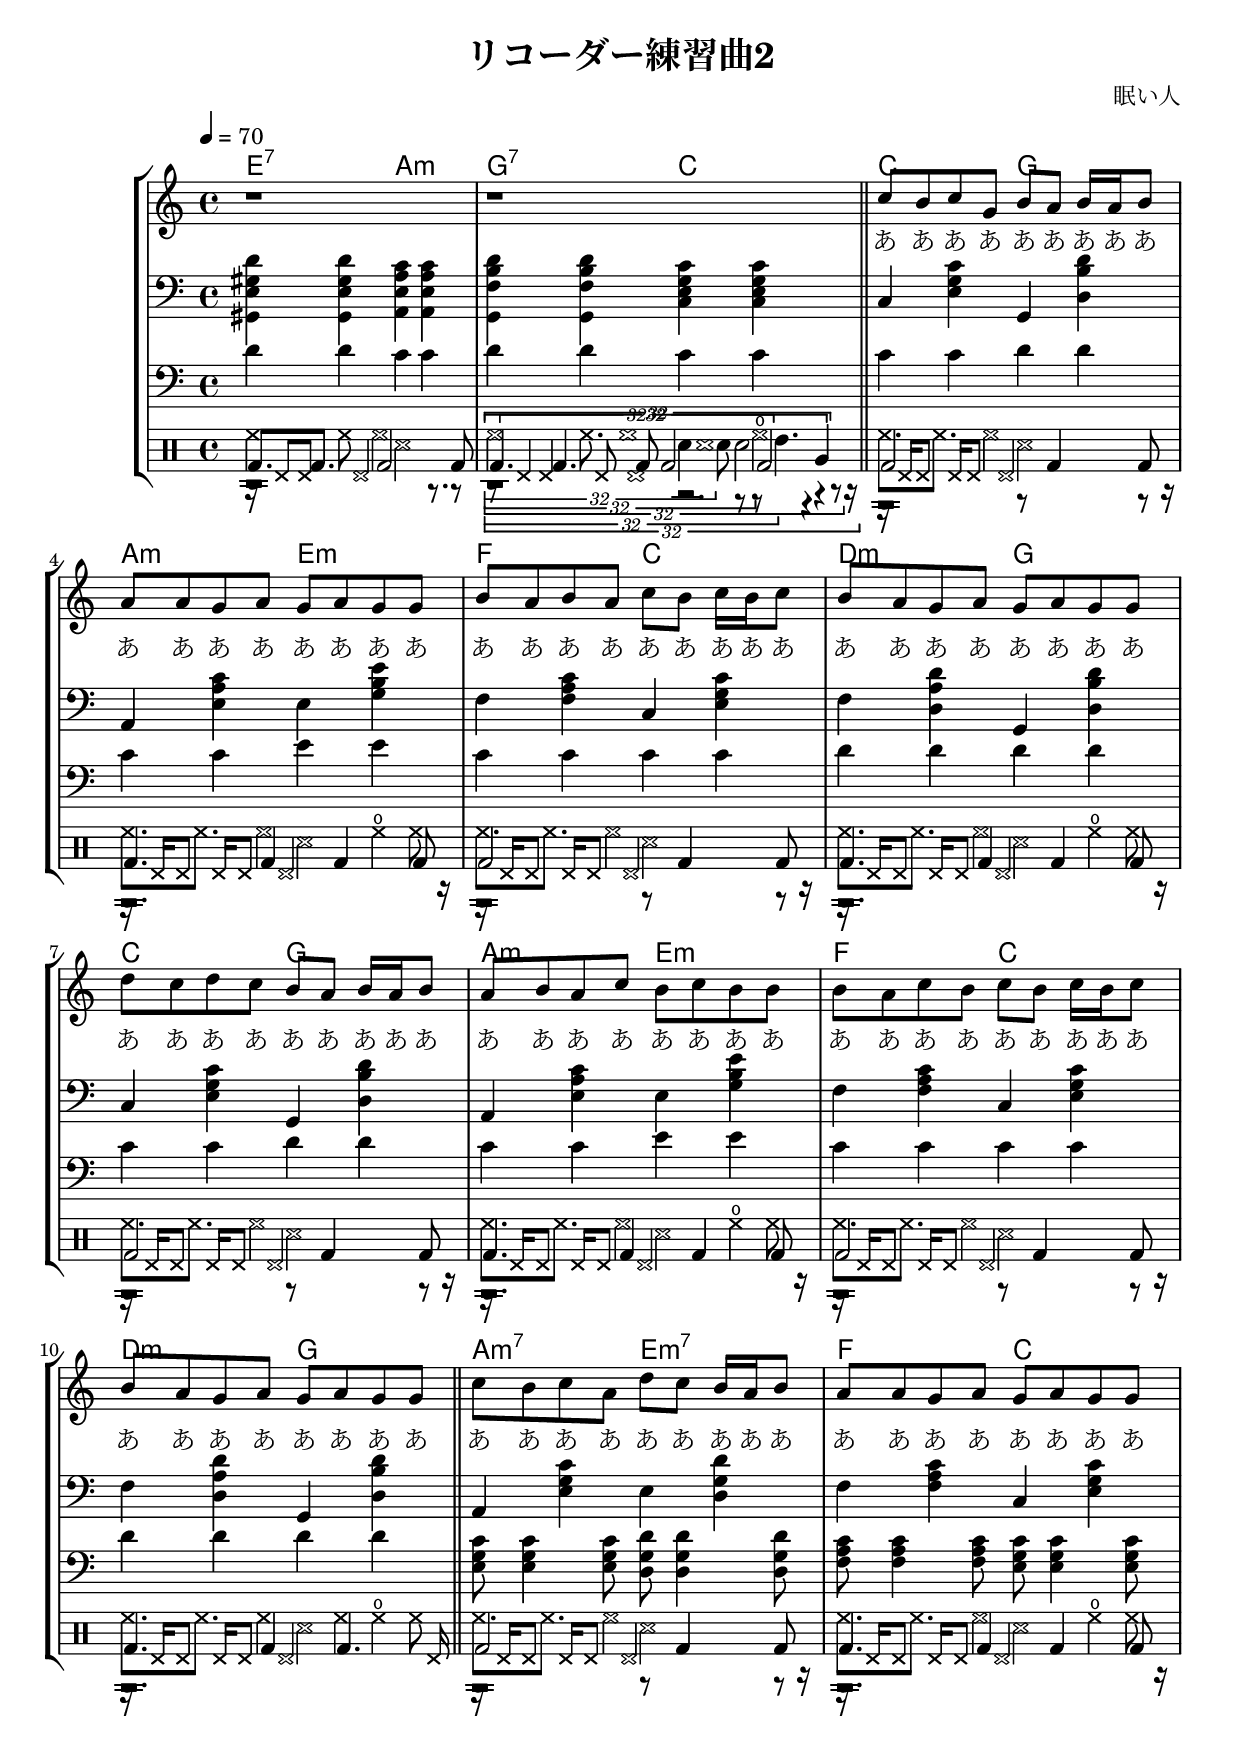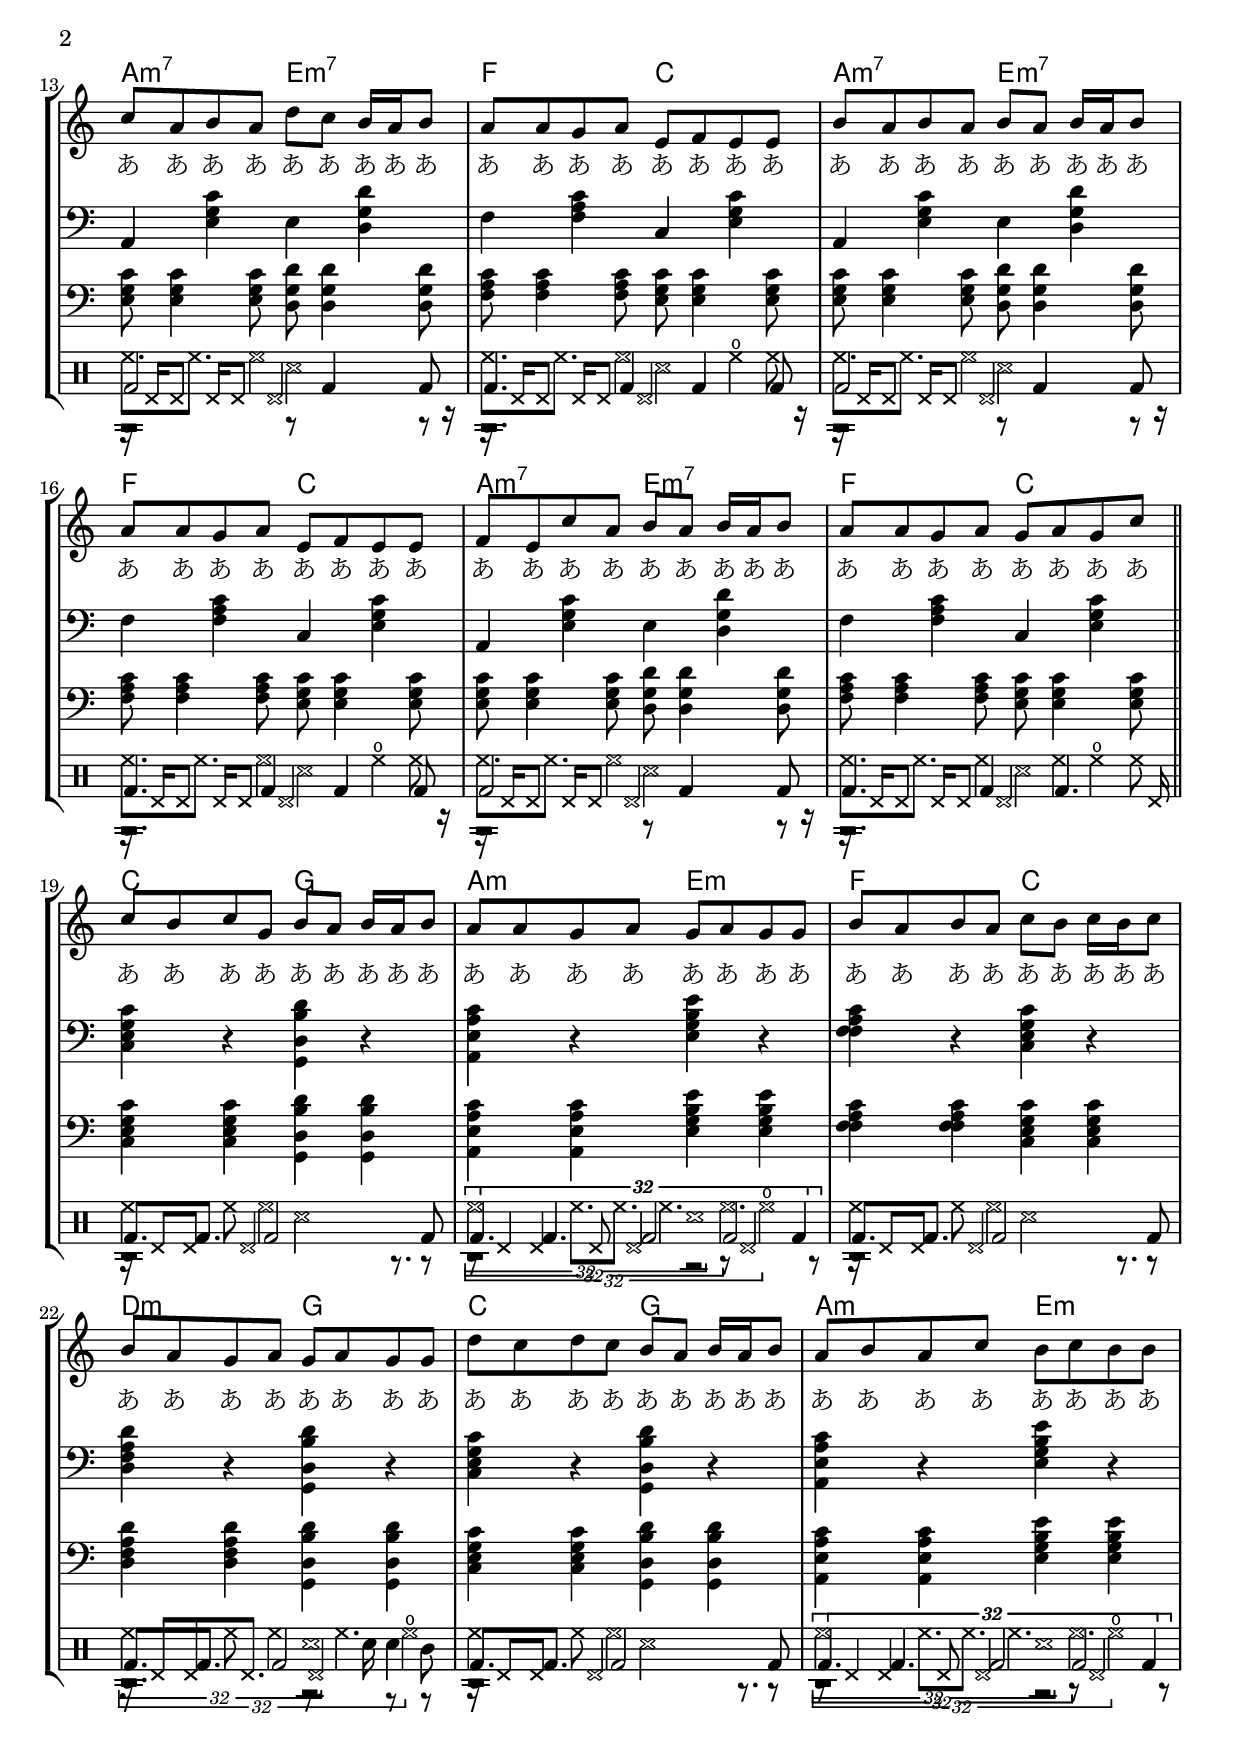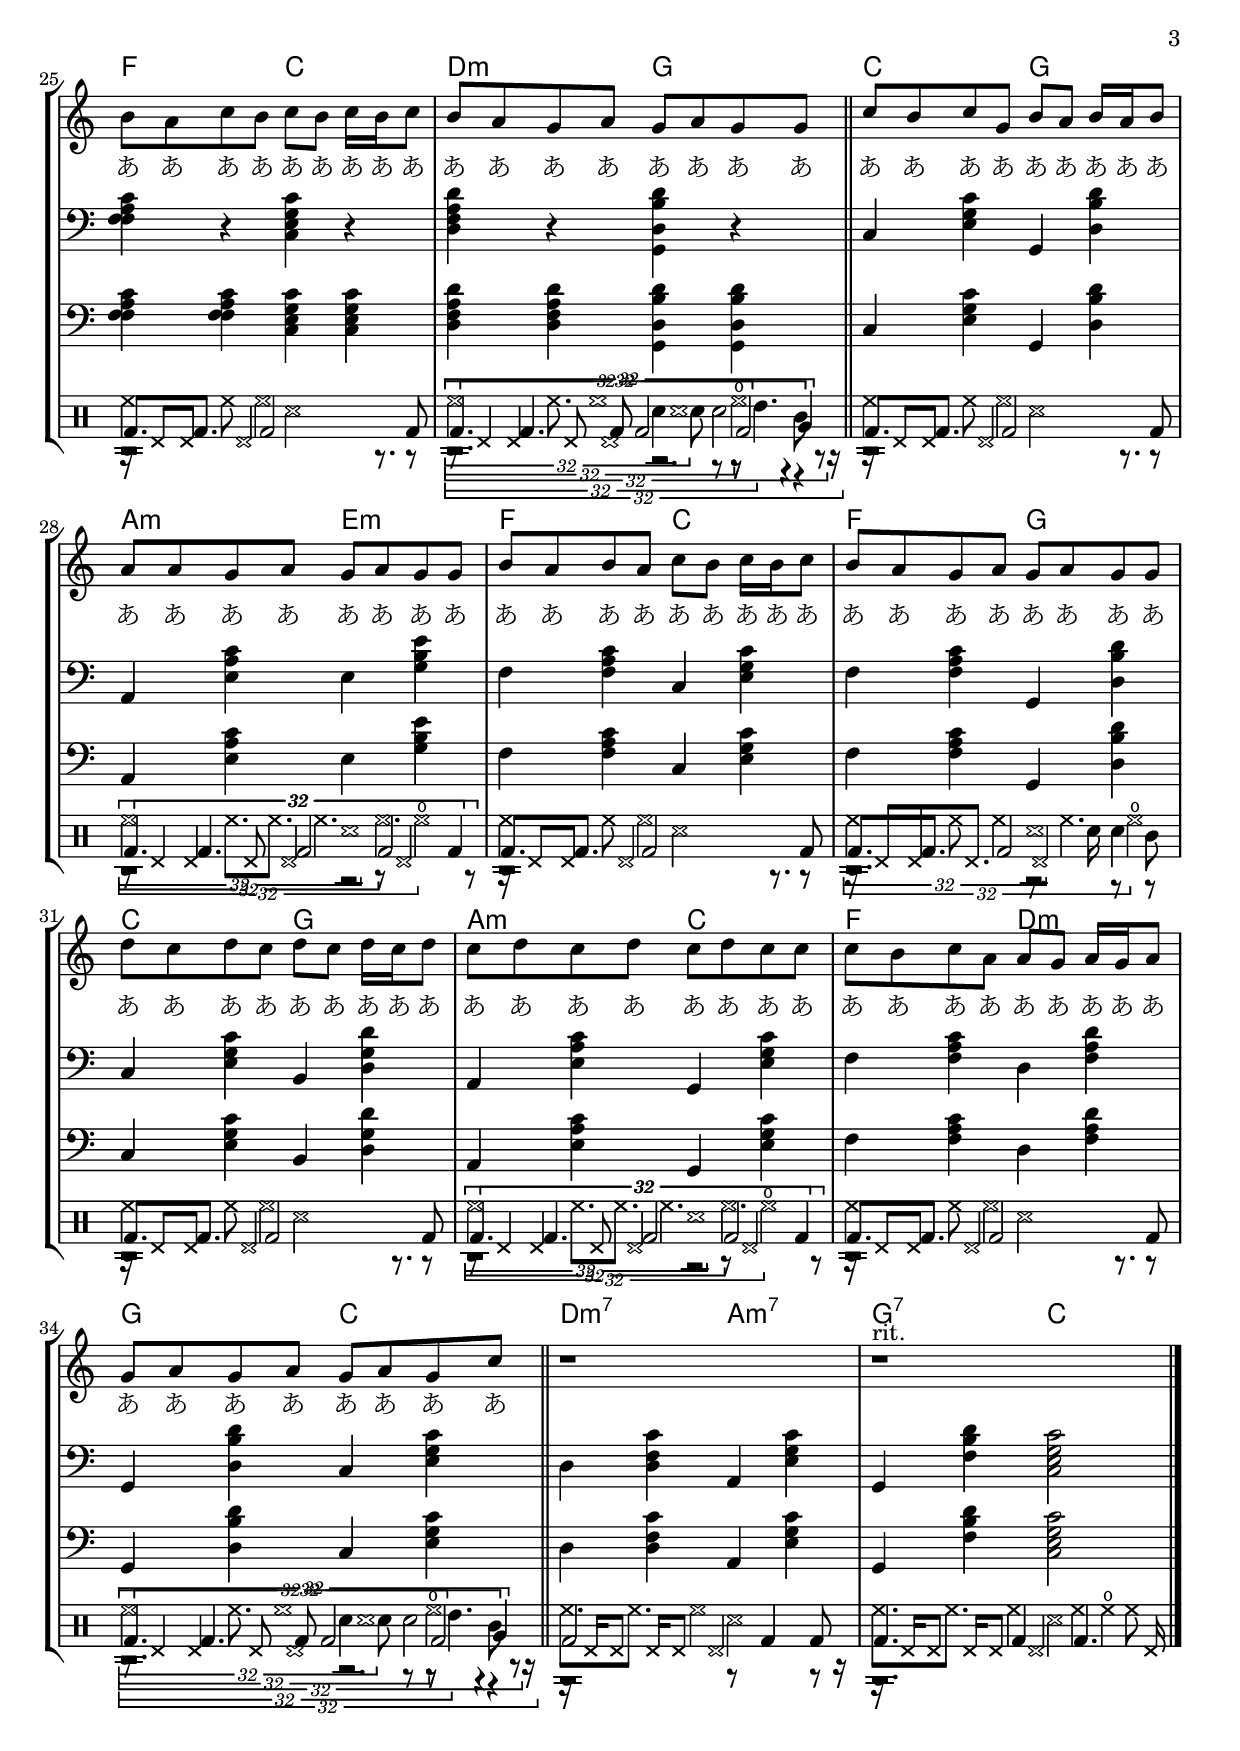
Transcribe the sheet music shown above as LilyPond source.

\version "2.12.1"

\header {
	title = \markup {リコーダー練習曲2}
	composer = \markup \center-column {眠い人}
}

harmony = \chordmode {
	e2:7 a:m g:7 c 

	c g a:m e:m f c d:m g c g a:m e:m f c d:m g 

	a:min7 e:min7 f c a:min7 e:min7 f c a:min7 e:min7 f c a:min7 e:min7 f c 

	c g a:m e:m f c d:m g c g a:m e:m f c d:m g 

	c g a:m e:m f c f g c g a:m c f d:m g c 

	d:min7 a:min7 g:7 c 
}

melody = {
	\key c \major
	\tempo 4 = 70
	r1 | r1   
	\set Staff.midiInstrument = #"Recorder"
	 c''8  b'8  c''8  g'8  b'8  a'8  b'16  a'16  b'8 
	a'8  a'8  g'8  a'8  g'8  a'8  g'8  g'8 
	b'8  a'8  b'8  a'8  c''8  b'8  c''16  b'16  c''8 
	b'8  a'8  g'8  a'8  g'8  a'8  g'8  g'8 
	d''8  c''8  d''8  c''8  b'8  a'8  b'16  a'16  b'8 
	a'8  b'8  a'8  c''8  b'8  c''8  b'8  b'8 
	b'8  a'8  c''8  b'8  c''8  b'8  c''16  b'16  c''8 
	b'8  a'8  g'8  a'8  g'8  a'8  g'8  g'8
	\set Staff.midiInstrument = #"Recorder"
	 c''8  b'8  c''8  a'8  d''8  c''8  b'16  a'16  b'8 
	a'8  a'8  g'8  a'8  g'8  a'8  g'8  g'8 
	c''8  a'8  b'8  a'8  d''8  c''8  b'16  a'16  b'8 
	a'8  a'8  g'8  a'8  e'8  f'8  e'8  e'8 
	b'8  a'8  b'8  a'8  b'8  a'8  b'16  a'16  b'8 
	a'8  a'8  g'8  a'8  e'8  f'8  e'8  e'8 
	f'8  e'8  c''8  a'8  b'8  a'8  b'16  a'16  b'8 
	a'8  a'8  g'8  a'8  g'8  a'8  g'8  c''8
	\set Staff.midiInstrument = #"Recorder"
	 c''8  b'8  c''8  g'8  b'8  a'8  b'16  a'16  b'8 
	a'8  a'8  g'8  a'8  g'8  a'8  g'8  g'8 
	b'8  a'8  b'8  a'8  c''8  b'8  c''16  b'16  c''8 
	b'8  a'8  g'8  a'8  g'8  a'8  g'8  g'8 
	d''8  c''8  d''8  c''8  b'8  a'8  b'16  a'16  b'8 
	a'8  b'8  a'8  c''8  b'8  c''8  b'8  b'8 
	b'8  a'8  c''8  b'8  c''8  b'8  c''16  b'16  c''8 
	b'8  a'8  g'8  a'8  g'8  a'8  g'8  g'8
	\set Staff.midiInstrument = #"Recorder"
	 c''8  b'8  c''8  g'8  b'8  a'8  b'16  a'16  b'8 
	a'8  a'8  g'8  a'8  g'8  a'8  g'8  g'8 
	b'8  a'8  b'8  a'8  c''8  b'8  c''16  b'16  c''8 
	b'8  a'8  g'8  a'8  g'8  a'8  g'8  g'8 
	d''8  c''8  d''8  c''8  d''8  c''8  d''16  c''16  d''8 
	c''8  d''8  c''8  d''8  c''8  d''8  c''8  c''8 
	c''8  b'8  c''8  a'8  a'8  g'8  a'16  g'16  a'8 
	g'8  a'8  g'8  a'8  g'8  a'8  g'8  c''8
	r1 | r1^"rit." \bar "|."
}

words = \lyricmode {
	
	あ  あ  あ  あ  あ  あ  あ  あ  あ  あ  あ  あ  あ  あ  あ  あ  あ  あ  あ  あ  あ  あ  あ  あ  あ  あ  あ  あ  あ  あ  あ  あ  あ  あ  あ  あ  あ  あ  あ  あ  あ  あ  あ  あ  あ  あ  あ  あ  あ  あ  あ  あ  あ  あ  あ  あ  あ  あ  あ  あ  あ  あ  あ  あ  あ  あ  あ  あ  
	あ  あ  あ  あ  あ  あ  あ  あ  あ  あ  あ  あ  あ  あ  あ  あ  あ  あ  あ  あ  あ  あ  あ  あ  あ  あ  あ  あ  あ  あ  あ  あ  あ  あ  あ  あ  あ  あ  あ  あ  あ  あ  あ  あ  あ  あ  あ  あ  あ  あ  あ  あ  あ  あ  あ  あ  あ  あ  あ  あ  あ  あ  あ  あ  あ  あ  あ  あ  
	あ  あ  あ  あ  あ  あ  あ  あ  あ  あ  あ  あ  あ  あ  あ  あ  あ  あ  あ  あ  あ  あ  あ  あ  あ  あ  あ  あ  あ  あ  あ  あ  あ  あ  あ  あ  あ  あ  あ  あ  あ  あ  あ  あ  あ  あ  あ  あ  あ  あ  あ  あ  あ  あ  あ  あ  あ  あ  あ  あ  あ  あ  あ  あ  あ  あ  あ  あ  
	あ  あ  あ  あ  あ  あ  あ  あ  あ  あ  あ  あ  あ  あ  あ  あ  あ  あ  あ  あ  あ  あ  あ  あ  あ  あ  あ  あ  あ  あ  あ  あ  あ  あ  あ  あ  あ  あ  あ  あ  あ  あ  あ  あ  あ  あ  あ  あ  あ  あ  あ  あ  あ  あ  あ  あ  あ  あ  あ  あ  あ  あ  あ  あ  あ  あ  あ  あ  
	
}

tempochange = {
	\tempo 4 = 70
	r1 | r1 \bar "||"
	\tempo 4 = 70
	r1 | r1 | r1 | r1 | r1 | r1 | r1 | r1 \bar "||"
	\tempo 4 = 70
	r1 | r1 | r1 | r1 | r1 | r1 | r1 | r1 \bar "||"
	\tempo 4 = 70
	r1 | r1 | r1 | r1 | r1 | r1 | r1 | r1 \bar "||"
	\tempo 4 = 70
	r1 | r1 | r1 | r1 | r1 | r1 | r1 | r1 \bar "||"
	\tempo 4 = 70
	r1 | \tempo 4 = 52 r2 \tempo 4 = 46 r2 \bar "|."
}

mainacc = {
	\clef bass
	\set Staff.midiInstrument = #"Bird Tweet"
	\key c \major
	\tempo 4 = 70
	<gis, e gis d'>4 <gis, e gis d'>4
	<a, e a c'>4 <a, e a c'>4
	<g, f b d'>4 <g, f b d'>4
	<c e g c'>4 <c e g c'>4
	\bar "||"

	\set Staff.midiInstrument = #"Lead 1 (square)"
	c4 <e g c'>4
	g,4 <d b d'>4
	a,4 <e a c'>4
	e4 <g b e'>4
	f4 <f a c'>4
	c4 <e g c'>4
	f4 <d a d'>4
	g,4 <d b d'>4
	c4 <e g c'>4
	g,4 <d b d'>4
	a,4 <e a c'>4
	e4 <g b e'>4
	f4 <f a c'>4
	c4 <e g c'>4
	f4 <d a d'>4
	g,4 <d b d'>4
	\bar "||"

	\set Staff.midiInstrument = #"Lead 1 (square)"
	a,4 <e g c'>4
	e4 <d g d'>4
	f4 <f a c'>4
	c4 <e g c'>4
	a,4 <e g c'>4
	e4 <d g d'>4
	f4 <f a c'>4
	c4 <e g c'>4
	a,4 <e g c'>4
	e4 <d g d'>4
	f4 <f a c'>4
	c4 <e g c'>4
	a,4 <e g c'>4
	e4 <d g d'>4
	f4 <f a c'>4
	c4 <e g c'>4
	\bar "||"

	\set Staff.midiInstrument = #"Lead 1 (square)"
	<c e g c'>4 r4
	<g, d b d'>4 r4
	<a, e a c'>4 r4
	<e g b e'>4 r4
	<f f a c'>4 r4
	<c e g c'>4 r4
	<f d a d'>4 r4
	<g, d b d'>4 r4
	<c e g c'>4 r4
	<g, d b d'>4 r4
	<a, e a c'>4 r4
	<e g b e'>4 r4
	<f f a c'>4 r4
	<c e g c'>4 r4
	<f d a d'>4 r4
	<g, d b d'>4 r4
	\bar "||"

	\set Staff.midiInstrument = #"Lead 1 (square)"
	c4 <e g c'>4
	g,4 <d b d'>4
	a,4 <e a c'>4
	e4 <g b e'>4
	f4 <f a c'>4
	c4 <e g c'>4
	f4 <f a c'>4
	g,4 <d b d'>4
	c4 <e g c'>4
	b,4 <d g d'>4
	a,4 <e a c'>4
	g,4 <e g c'>4
	f4 <f a c'>4
	d4 <f a d'>4
	g,4 <d b d'>4
	c4 <e g c'>4
	\bar "||"

	\set Staff.midiInstrument = #"Lead 1 (square)"
	d4 <d f c'>4
	a,4 <e g c'>4
	g,4 <f b d'>4
	<c e g c'>2
	\bar "|."
}

subacc = {
	\clef bass
	\set Staff.midiInstrument = #"Pad 1 (new age)"
	\key c \major
	\tempo 4 = 70
	d'4 d'4
	c'4 c'4
	d'4 d'4
	c'4 c'4
	\bar "||"

	\set Staff.midiInstrument = #"Lead 2 (sawtooth)"
	c'4 c'4
	d'4 d'4
	c'4 c'4
	e'4 e'4
	c'4 c'4
	c'4 c'4
	d'4 d'4
	d'4 d'4
	c'4 c'4
	d'4 d'4
	c'4 c'4
	e'4 e'4
	c'4 c'4
	c'4 c'4
	d'4 d'4
	d'4 d'4
	\bar "||"

	\set Staff.midiInstrument = #"Lead 1 (square)"
	<e g c'>8 <e g c'>4 <e g c'>8
	<d g d'>8 <d g d'>4 <d g d'>8
	<f a c'>8 <f a c'>4 <f a c'>8
	<e g c'>8 <e g c'>4 <e g c'>8
	<e g c'>8 <e g c'>4 <e g c'>8
	<d g d'>8 <d g d'>4 <d g d'>8
	<f a c'>8 <f a c'>4 <f a c'>8
	<e g c'>8 <e g c'>4 <e g c'>8
	<e g c'>8 <e g c'>4 <e g c'>8
	<d g d'>8 <d g d'>4 <d g d'>8
	<f a c'>8 <f a c'>4 <f a c'>8
	<e g c'>8 <e g c'>4 <e g c'>8
	<e g c'>8 <e g c'>4 <e g c'>8
	<d g d'>8 <d g d'>4 <d g d'>8
	<f a c'>8 <f a c'>4 <f a c'>8
	<e g c'>8 <e g c'>4 <e g c'>8
	\bar "||"

	\set Staff.midiInstrument = #"Lead 2 (sawtooth)"
	<c e g c'>4 <c e g c'>4
	<g, d b d'>4 <g, d b d'>4
	<a, e a c'>4 <a, e a c'>4
	<e g b e'>4 <e g b e'>4
	<f f a c'>4 <f f a c'>4
	<c e g c'>4 <c e g c'>4
	<f d a d'>4 <f d a d'>4
	<g, d b d'>4 <g, d b d'>4
	<c e g c'>4 <c e g c'>4
	<g, d b d'>4 <g, d b d'>4
	<a, e a c'>4 <a, e a c'>4
	<e g b e'>4 <e g b e'>4
	<f f a c'>4 <f f a c'>4
	<c e g c'>4 <c e g c'>4
	<f d a d'>4 <f d a d'>4
	<g, d b d'>4 <g, d b d'>4
	\bar "||"

	\set Staff.midiInstrument = #"Lead 1 (square)"
	c4 <e g c'>4
	g,4 <d b d'>4
	a,4 <e a c'>4
	e4 <g b e'>4
	f4 <f a c'>4
	c4 <e g c'>4
	f4 <f a c'>4
	g,4 <d b d'>4
	c4 <e g c'>4
	b,4 <d g d'>4
	a,4 <e a c'>4
	g,4 <e g c'>4
	f4 <f a c'>4
	d4 <f a d'>4
	g,4 <d b d'>4
	c4 <e g c'>4
	\bar "||"

	\set Staff.midiInstrument = #"Lead 2 (sawtooth)"
	d4 <d f c'>4
	a,4 <e g c'>4
	g,4 <f b d'>4
	<c e g c'>2
	\bar "|."
}

percA = {
	\drummode {
	hh4 hh8 hh2 r8  |\times 16/32{ hh2 hh8. hh1 r4 r16 } \bar "||"
	r1  |r2. hho4  |r1  |r2. hho4  |r1  |r2. hho4  |r1  |r2. hho4  \bar "||"
	r1  |r2. hho4  |r1  |r2. hho4  |r1  |r2. hho4  |r1  |r2. hho4  \bar "||"
	hh4 hh8 hh2 r8  |\times 16/32{ hh2 hh8. hh8. hh4. hh2. } |hh4 hh8 hh2 r8  |hh4 hh8 hh4 hh4.  |hh4 hh8 hh2 r8  |\times 16/32{ hh2 hh8. hh8. hh4. hh2. } |hh4 hh8 hh2 r8  |\times 16/32{ hh2 hh8. hh1 r4 r16 } \bar "||"
	hh4 hh8 hh2 r8  |\times 16/32{ hh2 hh8. hh8. hh4. hh2. } |hh4 hh8 hh2 r8  |hh4 hh8 hh4 hh4.  |hh4 hh8 hh2 r8  |\times 16/32{ hh2 hh8. hh8. hh4. hh2. } |hh4 hh8 hh2 r8  |\times 16/32{ hh2 hh8. hh1 r4 r16 } \bar "||"
	r1  |r2. hho4  \bar "|."
	}
}

percB = {
	\drummode {
	r16 hhp8 hhp8 hhp2 r8.  |\times 16/32{ r8 hhp4 hhp4 hhp8 hhp1 r4 } \bar "||"
	r16 hhp16 hhp8 hhp16 hhp8 hhp2 r16  |r16 hhp16 hhp8 hhp16 hhp8 hhp2 r16  |r16 hhp16 hhp8 hhp16 hhp8 hhp2 r16  |r16 hhp16 hhp8 hhp16 hhp8 hhp2 r16  |r16 hhp16 hhp8 hhp16 hhp8 hhp2 r16  |r16 hhp16 hhp8 hhp16 hhp8 hhp2 r16  |r16 hhp16 hhp8 hhp16 hhp8 hhp2 r16  |r16 hhp16 hhp8 hhp16 hhp8 hhp2 hhp16  \bar "||"
	r16 hhp16 hhp8 hhp16 hhp8 hhp2 r16  |r16 hhp16 hhp8 hhp16 hhp8 hhp2 r16  |r16 hhp16 hhp8 hhp16 hhp8 hhp2 r16  |r16 hhp16 hhp8 hhp16 hhp8 hhp2 r16  |r16 hhp16 hhp8 hhp16 hhp8 hhp2 r16  |r16 hhp16 hhp8 hhp16 hhp8 hhp2 r16  |r16 hhp16 hhp8 hhp16 hhp8 hhp2 r16  |r16 hhp16 hhp8 hhp16 hhp8 hhp2 hhp16  \bar "||"
	r16 hhp8 hhp8 hhp2 r8.  |\times 16/32{ r8 hhp4 hhp4 hhp8 hhp2 r8 hhp2 r8 } |r16 hhp8 hhp8 hhp2 r8.  |r16 hhp8 hhp8 hhp8. hhp2  |r16 hhp8 hhp8 hhp2 r8.  |\times 16/32{ r8 hhp4 hhp4 hhp8 hhp2 r8 hhp2 r8 } |r16 hhp8 hhp8 hhp2 r8.  |\times 16/32{ r8 hhp4 hhp4 hhp8 hhp1 r4 } \bar "||"
	r16 hhp8 hhp8 hhp2 r8.  |\times 16/32{ r8 hhp4 hhp4 hhp8 hhp2 r8 hhp2 r8 } |r16 hhp8 hhp8 hhp2 r8.  |r16 hhp8 hhp8 hhp8. hhp2  |r16 hhp8 hhp8 hhp2 r8.  |\times 16/32{ r8 hhp4 hhp4 hhp8 hhp2 r8 hhp2 r8 } |r16 hhp8 hhp8 hhp2 r8.  |\times 16/32{ r8 hhp4 hhp4 hhp8 hhp1 r4 } \bar "||"
	r16 hhp16 hhp8 hhp16 hhp8 hhp2 r16  |r16 hhp16 hhp8 hhp16 hhp8 hhp2 hhp16  \bar "|."
	}
}

percC = {
	\drummode {
	r1  |\times 16/32{ r1 r2 hho2 } \bar "||"
	hh8. hh8. hh2 r8  |hh8. hh8. hh2 hh8  |hh8. hh8. hh2 r8  |hh8. hh8. hh2 hh8  |hh8. hh8. hh2 r8  |hh8. hh8. hh2 hh8  |hh8. hh8. hh2 r8  |hh8. hh8. hh4 hh4 hh8  \bar "||"
	hh8. hh8. hh2 r8  |hh8. hh8. hh2 hh8  |hh8. hh8. hh2 r8  |hh8. hh8. hh2 hh8  |hh8. hh8. hh2 r8  |hh8. hh8. hh2 hh8  |hh8. hh8. hh2 r8  |hh8. hh8. hh4 hh4 hh8  \bar "||"
	r1  |\times 16/32{ r1 r2 hho2 } |r1  |\times 16/32{ r1 r2 hho2 } |r1  |\times 16/32{ r1 r2 hho2 } |r1  |\times 16/32{ r1 r2 hho2 } \bar "||"
	r1  |\times 16/32{ r1 r2 hho2 } |r1  |\times 16/32{ r1 r2 hho2 } |r1  |\times 16/32{ r1 r2 hho2 } |r1  |\times 16/32{ r1 r2 hho2 } \bar "||"
	hh8. hh8. hh2 r8  |hh8. hh8. hh4 hh4 hh8  \bar "|."
	}
}

percD = {
	\drummode {
	bd8. bd8. bd2 bd8  |\times 16/32{ bd4. bd4. bd8 bd2 r8 bd2 } \bar "||"
	r2 ss2  |r2 ss2  |r2 ss2  |r2 ss2  |r2 ss2  |r2 ss2  |r2 ss2  |r2 ss2  \bar "||"
	r2 ss2  |r2 ss2  |r2 ss2  |r2 ss2  |r2 ss2  |r2 ss2  |r2 ss2  |r2 ss2  \bar "||"
	bd8. bd8. bd2 bd8  |\times 16/32{ bd4. bd4. bd2 bd2 bd4 } |bd8. bd8. bd2 bd8  |bd8. bd8. bd2 r8  |bd8. bd8. bd2 bd8  |\times 16/32{ bd4. bd4. bd2 bd2 bd4 } |bd8. bd8. bd2 bd8  |\times 16/32{ bd4. bd4. bd8 bd2 r8 bd2 } \bar "||"
	bd8. bd8. bd2 bd8  |\times 16/32{ bd4. bd4. bd2 bd2 bd4 } |bd8. bd8. bd2 bd8  |bd8. bd8. bd2 r8  |bd8. bd8. bd2 bd8  |\times 16/32{ bd4. bd4. bd2 bd2 bd4 } |bd8. bd8. bd2 bd8  |\times 16/32{ bd4. bd4. bd8 bd2 r8 bd2 } \bar "||"
	r2 ss2  |r2 ss2  \bar "|."
	}
}

percE = {
	\drummode {
	r2 ss2  |\times 16/32{ r1 ss1 } \bar "||"
	bd2 r8 bd4 bd8  |bd4. bd4 bd4 bd8  |bd2 r8 bd4 bd8  |bd4. bd4 bd4 bd8  |bd2 r8 bd4 bd8  |bd4. bd4 bd4 bd8  |bd2 r8 bd4 bd8  |bd4. bd4 bd4.  \bar "||"
	bd2 r8 bd4 bd8  |bd4. bd4 bd4 bd8  |bd2 r8 bd4 bd8  |bd4. bd4 bd4 bd8  |bd2 r8 bd4 bd8  |bd4. bd4 bd4 bd8  |bd2 r8 bd4 bd8  |bd4. bd4 bd4.  \bar "||"
	r2 ss2  |\times 16/32{ r1 ss1 } |r2 ss2  |\times 16/32{ r1 ss1 } |r2 ss2  |\times 16/32{ r1 ss1 } |r2 ss2  |\times 16/32{ r1 ss1 } \bar "||"
	r2 ss2  |\times 16/32{ r1 ss1 } |r2 ss2  |\times 16/32{ r1 ss1 } |r2 ss2  |\times 16/32{ r1 ss1 } |r2 ss2  |\times 16/32{ r1 ss1 } \bar "||"
	bd2 r8 bd4 bd8  |bd4. bd4 bd4.  \bar "|."
	}
}

percF = {
	\drummode {
	r1 |\times 16/32{ r1 sn4 sn8 sn2 r8 } \bar "||"
	r1 | r1 | r1 | r1 | r1 | r1 | r1 | r1 \bar "||"
	r1 | r1 | r1 | r1 | r1 | r1 | r1 | r1 \bar "||"
	r1 |r1 |r1 |r2 r8. sn16 sn4  |r1 |r1 |r1 |\times 16/32{ r1 sn4 sn8 sn2 r8 } \bar "||"
	r1 |r1 |r1 |r2 r8. sn16 sn4  |r1 |r1 |r1 |\times 16/32{ r1 sn4 sn8 sn2 r8 } \bar "||"
	r1 | r1 \bar "|."
	}
}

percG = {
	\drummode {
	r1 |r1 \bar "||"
	r1 | r1 | r1 | r1 | r1 | r1 | r1 | r1 \bar "||"
	r1 | r1 | r1 | r1 | r1 | r1 | r1 | r1 \bar "||"
	r1 |r1 |r1 |r2. r8 tomml8  |r1 |r1 |r1 |r2. r8 tomml8  \bar "||"
	r1 |r1 |r1 |r2. r8 tomml8  |r1 |r1 |r1 |r2. r8 tomml8  \bar "||"
	r1 | r1 \bar "|."
	}
}

percH = {
	\drummode {
	r1 |\times 16/32{ r1 r2 r8 tommh4. } \bar "||"
	r1 | r1 | r1 | r1 | r1 | r1 | r1 | r1 \bar "||"
	r1 | r1 | r1 | r1 | r1 | r1 | r1 | r1 \bar "||"
	r1 |r1 |r1 |r1 |r1 |r1 |r1 |\times 16/32{ r1 r2 r8 tommh4. } \bar "||"
	r1 |r1 |r1 |r1 |r1 |r1 |r1 |\times 16/32{ r1 r2 r8 tommh4. } \bar "||"
	r1 | r1 \bar "|."
	}
}

percI = {
	\drummode {
	r1 |\times 16/32{ r1 r2. tomfh4 } \bar "||"
	r1 | r1 | r1 | r1 | r1 | r1 | r1 | r1 \bar "||"
	r1 | r1 | r1 | r1 | r1 | r1 | r1 | r1 \bar "||"
	r1 |r1 |r1 |r1 |r1 |r1 |r1 |\times 16/32{ r1 r2. tomfh4 } \bar "||"
	r1 |r1 |r1 |r1 |r1 |r1 |r1 |\times 16/32{ r1 r2. tomfh4 } \bar "||"
	r1 | r1 \bar "|."
	}
}

\score {
	<<
		\new StaffGroup <<
			\new ChordNames {\harmony}
			\new Voice = "melody" {\melody}
			\new Lyrics \lyricsto "melody" \words
			\new Staff = "mainacc" {\mainacc}
			\new Staff = "subacc" {\subacc}
			\new DrumStaff <<
				\new DrumVoice {\percA}
				\new DrumVoice {\percB}
				\new DrumVoice {\percC}
				\new DrumVoice {\percD}
				\new DrumVoice {\percE}
				\new DrumVoice {\percF}
				\new DrumVoice {\percG}
				\new DrumVoice {\percH}
				\new DrumVoice {\percI}
			>>
		>>
	>>
	\layout { }
}
